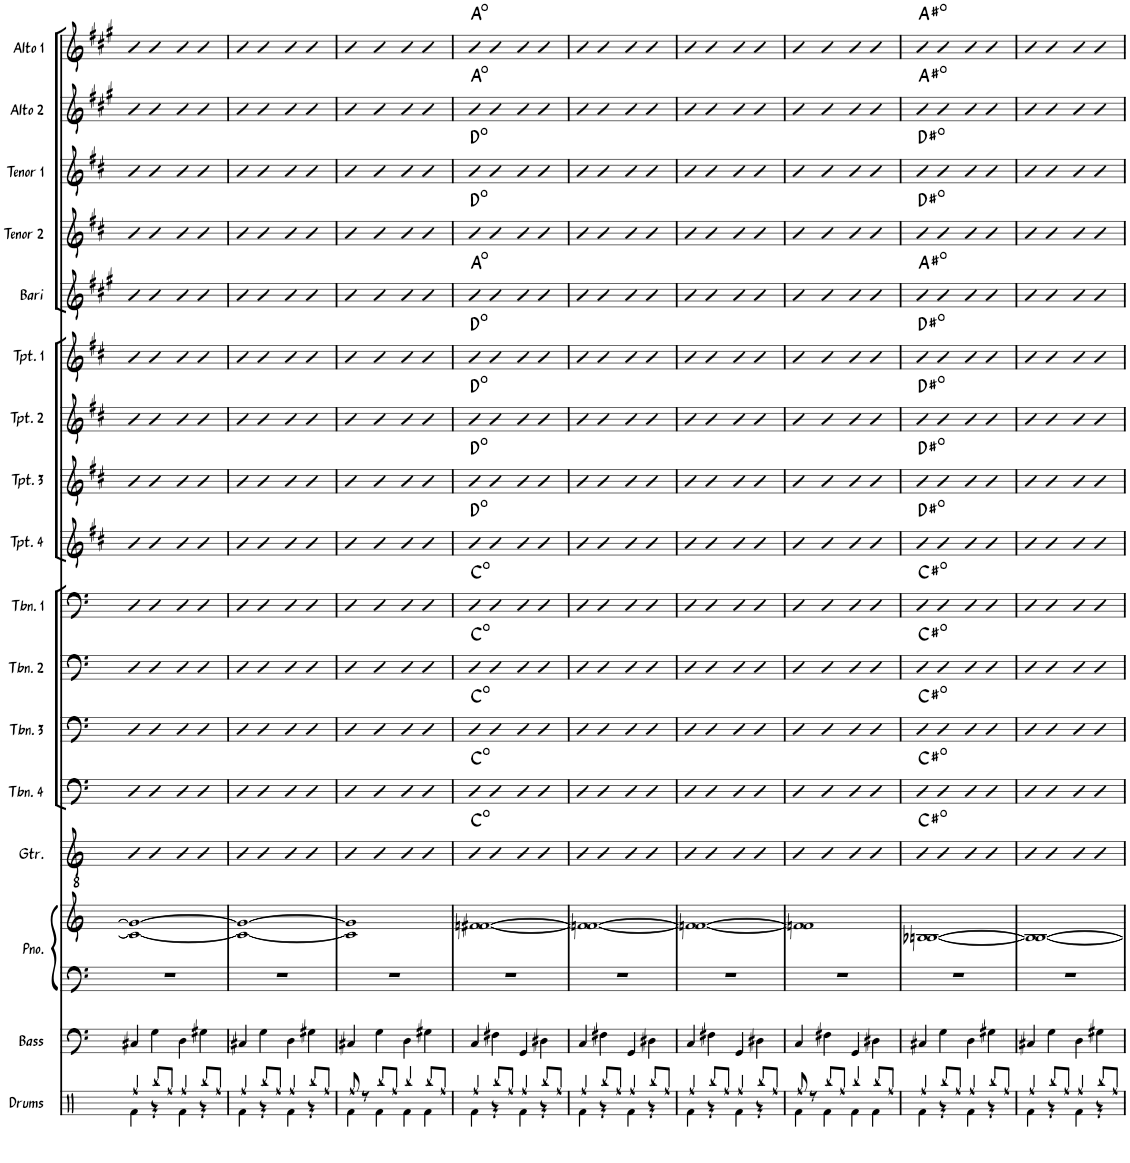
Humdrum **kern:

**kern	**kern	**kern	**kern	**kern	**harte	**kern	**harte	**kern	**harte	**kern	**harte	**kern	**harte	**kern	**harte	**kern	**harte	**kern	**harte	**kern	**harte	**kern	**harte	**kern	**harte	**kern	**harte	**kern	**harte	**kern	**harte
*part17	*part16	*part15	*part15	*part14	*part14	*part13	*part13	*part12	*part12	*part11	*part11	*part10	*part10	*part9	*part9	*part8	*part8	*part7	*part7	*part6	*part6	*part5	*part5	*part4	*part4	*part3	*part3	*part2	*part2	*part1	*part1
*staff18	*staff17	*staff16	*staff15	*staff14	*	*staff13	*	*staff12	*	*staff11	*	*staff10	*	*staff9	*	*staff8	*	*staff7	*	*staff6	*	*staff5	*	*staff4	*	*staff3	*	*staff2	*	*staff1	*
*I"Drums	*I"Bass	*I"Piano	*	*I"Guitar	*	*I"Trombone 4	*	*I"Trombone 3	*	*I"Trombone 2	*	*I"Trombone 1	*	*I"Trumpet 4	*	*I"Trumpet 3	*	*I"Trumpet 2	*	*I"Trumpet 1	*	*I"Bari Sax	*	*I"Tenor Sax 2	*	*I"Tenor Sax 1	*	*I"Alto Sax 2	*	*I"Alto Sax 1	*
*I'Drums	*I'Bass	*I'Pno.	*	*I'Gtr.	*	*I'Tbn. 4	*	*I'Tbn. 3	*	*I'Tbn. 2	*	*I'Tbn. 1	*	*I'Tpt. 4	*	*I'Tpt. 3	*	*I'Tpt. 2	*	*I'Tpt. 1	*	*I'Bari	*	*I'Tenor 2	*	*I'Tenor 1	*	*I'Alto 2	*	*I'Alto 1	*
!!LO:PB:g=z
*clefX	*clefF4	*clefF4	*clefG2	*clefGv2	*	*clefF4	*	*clefF4	*	*clefF4	*	*clefF4	*	*clefG2	*	*clefG2	*	*clefG2	*	*clefG2	*	*clefG2	*	*clefG2	*	*clefG2	*	*clefG2	*	*clefG2	*
*	*Trd7c12	*	*	*	*	*	*	*	*	*	*	*	*	*Trd1c2	*	*Trd1c2	*	*Trd1c2	*	*Trd1c2	*	*Trd12c21	*	*Trd8c14	*	*Trd8c14	*	*Trd5c9	*	*Trd5c9	*
*k[]	*k[]	*k[]	*k[]	*k[]	*	*k[]	*	*k[]	*	*k[]	*	*k[]	*	*k[f#c#]	*	*k[f#c#]	*	*k[f#c#]	*	*k[f#c#]	*	*k[f#c#g#]	*	*k[f#c#]	*	*k[f#c#]	*	*k[f#c#g#]	*	*k[f#c#g#]	*
*M4/4	*M4/4	*M4/4	*M4/4	*M4/4	*	*M4/4	*	*M4/4	*	*M4/4	*	*M4/4	*	*M4/4	*	*M4/4	*	*M4/4	*	*M4/4	*	*M4/4	*	*M4/4	*	*M4/4	*	*M4/4	*	*M4/4	*
=163	=163	=163	=163	=163	=163	=163	=163	=163	=163	=163	=163	=163	=163	=163	=163	=163	=163	=163	=163	=163	=163	=163	=163	=163	=163	=163	=163	=163	=163	=163	=163
*^	*	*	*	*	*	*	*	*	*	*	*	*	*	*	*	*	*	*	*	*	*	*	*	*	*	*	*	*	*	*	*
4Rff/	4Rf\	4C#X/	1r	1c#_ 1g_	4a	.	4a	.	4a	.	4a	.	4a	.	4b	.	4b	.	4b	.	4b	.	4fff#	.	4bb	.	4bb	.	4ff#	.	4ff#	.
8Rbb/L	4r	4G\	.	.	4a	.	4a	.	4a	.	4a	.	4a	.	4b	.	4b	.	4b	.	4b	.	4fff#	.	4bb	.	4bb	.	4ff#	.	4ff#	.
8Rff/J	.	.	.	.	.	.	.	.	.	.	.	.	.	.	.	.	.	.	.	.	.	.	.	.	.	.	.	.	.	.	.	.
4Rff/	4Rf\	4D\	.	.	4a	.	4a	.	4a	.	4a	.	4a	.	4b	.	4b	.	4b	.	4b	.	4fff#	.	4bb	.	4bb	.	4ff#	.	4ff#	.
8Rbb/L	4r	4G#X\	.	.	4a	.	4a	.	4a	.	4a	.	4a	.	4b	.	4b	.	4b	.	4b	.	4fff#	.	4bb	.	4bb	.	4ff#	.	4ff#	.
8Rff/J	.	.	.	.	.	.	.	.	.	.	.	.	.	.	.	.	.	.	.	.	.	.	.	.	.	.	.	.	.	.	.	.
=164	=164	=164	=164	=164	=164	=164	=164	=164	=164	=164	=164	=164	=164	=164	=164	=164	=164	=164	=164	=164	=164	=164	=164	=164	=164	=164	=164	=164	=164	=164	=164	=164
4Rff/	4Rf\	4C#X/	1r	1c#_ 1g_	4a	.	4a	.	4a	.	4a	.	4a	.	4b	.	4b	.	4b	.	4b	.	4fff#	.	4bb	.	4bb	.	4ff#	.	4ff#	.
8Rbb/L	4r	4G\	.	.	4a	.	4a	.	4a	.	4a	.	4a	.	4b	.	4b	.	4b	.	4b	.	4fff#	.	4bb	.	4bb	.	4ff#	.	4ff#	.
8Rff/J	.	.	.	.	.	.	.	.	.	.	.	.	.	.	.	.	.	.	.	.	.	.	.	.	.	.	.	.	.	.	.	.
4Rff/	4Rf\	4D\	.	.	4a	.	4a	.	4a	.	4a	.	4a	.	4b	.	4b	.	4b	.	4b	.	4fff#	.	4bb	.	4bb	.	4ff#	.	4ff#	.
8Rbb/L	4r	4G#X\	.	.	4a	.	4a	.	4a	.	4a	.	4a	.	4b	.	4b	.	4b	.	4b	.	4fff#	.	4bb	.	4bb	.	4ff#	.	4ff#	.
8Rff/J	.	.	.	.	.	.	.	.	.	.	.	.	.	.	.	.	.	.	.	.	.	.	.	.	.	.	.	.	.	.	.	.
=165	=165	=165	=165	=165	=165	=165	=165	=165	=165	=165	=165	=165	=165	=165	=165	=165	=165	=165	=165	=165	=165	=165	=165	=165	=165	=165	=165	=165	=165	=165	=165	=165
8Rff/	4Rf\	4C#X/	1r	1c#] 1g]	4a	.	4a	.	4a	.	4a	.	4a	.	4b	.	4b	.	4b	.	4b	.	4fff#	.	4bb	.	4bb	.	4ff#	.	4ff#	.
8r	.	.	.	.	.	.	.	.	.	.	.	.	.	.	.	.	.	.	.	.	.	.	.	.	.	.	.	.	.	.	.	.
8Rbb/L	4Rf\	4G\	.	.	4a	.	4a	.	4a	.	4a	.	4a	.	4b	.	4b	.	4b	.	4b	.	4fff#	.	4bb	.	4bb	.	4ff#	.	4ff#	.
8Rff/J	.	.	.	.	.	.	.	.	.	.	.	.	.	.	.	.	.	.	.	.	.	.	.	.	.	.	.	.	.	.	.	.
4Rbb/	4Rf\	4D\	.	.	4a	.	4a	.	4a	.	4a	.	4a	.	4b	.	4b	.	4b	.	4b	.	4fff#	.	4bb	.	4bb	.	4ff#	.	4ff#	.
8Rbb/L	4Rf\	4G#X\	.	.	4a	.	4a	.	4a	.	4a	.	4a	.	4b	.	4b	.	4b	.	4b	.	4fff#	.	4bb	.	4bb	.	4ff#	.	4ff#	.
8Rff/J	.	.	.	.	.	.	.	.	.	.	.	.	.	.	.	.	.	.	.	.	.	.	.	.	.	.	.	.	.	.	.	.
=166	=166	=166	=166	=166	=166	=166	=166	=166	=166	=166	=166	=166	=166	=166	=166	=166	=166	=166	=166	=166	=166	=166	=166	=166	=166	=166	=166	=166	=166	=166	=166	=166
4Rff/	4Rf\	4C/	1r	[1fn [1f#X	4a	C:dim	4a	C:dim	4a	C:dim	4a	C:dim	4a	C:dim	4b	D:dim	4b	D:dim	4b	D:dim	4b	D:dim	4fff#	A:dim	4bb	D:dim	4bb	D:dim	4ff#	A:dim	4ff#	A:dim
8Rbb/L	4r	4F#X\	.	.	4a	.	4a	.	4a	.	4a	.	4a	.	4b	.	4b	.	4b	.	4b	.	4fff#	.	4bb	.	4bb	.	4ff#	.	4ff#	.
8Rff/J	.	.	.	.	.	.	.	.	.	.	.	.	.	.	.	.	.	.	.	.	.	.	.	.	.	.	.	.	.	.	.	.
4Rff/	4Rf\	4GG/	.	.	4a	.	4a	.	4a	.	4a	.	4a	.	4b	.	4b	.	4b	.	4b	.	4fff#	.	4bb	.	4bb	.	4ff#	.	4ff#	.
8Rbb/L	4r	4D#X\	.	.	4a	.	4a	.	4a	.	4a	.	4a	.	4b	.	4b	.	4b	.	4b	.	4fff#	.	4bb	.	4bb	.	4ff#	.	4ff#	.
8Rff/J	.	.	.	.	.	.	.	.	.	.	.	.	.	.	.	.	.	.	.	.	.	.	.	.	.	.	.	.	.	.	.	.
=167	=167	=167	=167	=167	=167	=167	=167	=167	=167	=167	=167	=167	=167	=167	=167	=167	=167	=167	=167	=167	=167	=167	=167	=167	=167	=167	=167	=167	=167	=167	=167	=167
4Rff/	4Rf\	4C/	1r	1fn_ 1f#_	4a	.	4a	.	4a	.	4a	.	4a	.	4b	.	4b	.	4b	.	4b	.	4fff#	.	4bb	.	4bb	.	4ff#	.	4ff#	.
8Rbb/L	4r	4F#X\	.	.	4a	.	4a	.	4a	.	4a	.	4a	.	4b	.	4b	.	4b	.	4b	.	4fff#	.	4bb	.	4bb	.	4ff#	.	4ff#	.
8Rff/J	.	.	.	.	.	.	.	.	.	.	.	.	.	.	.	.	.	.	.	.	.	.	.	.	.	.	.	.	.	.	.	.
4Rff/	4Rf\	4GG/	.	.	4a	.	4a	.	4a	.	4a	.	4a	.	4b	.	4b	.	4b	.	4b	.	4fff#	.	4bb	.	4bb	.	4ff#	.	4ff#	.
8Rbb/L	4r	4D#X\	.	.	4a	.	4a	.	4a	.	4a	.	4a	.	4b	.	4b	.	4b	.	4b	.	4fff#	.	4bb	.	4bb	.	4ff#	.	4ff#	.
8Rff/J	.	.	.	.	.	.	.	.	.	.	.	.	.	.	.	.	.	.	.	.	.	.	.	.	.	.	.	.	.	.	.	.
=168	=168	=168	=168	=168	=168	=168	=168	=168	=168	=168	=168	=168	=168	=168	=168	=168	=168	=168	=168	=168	=168	=168	=168	=168	=168	=168	=168	=168	=168	=168	=168	=168
4Rff/	4Rf\	4C/	1r	1fn_ 1f#_	4a	.	4a	.	4a	.	4a	.	4a	.	4b	.	4b	.	4b	.	4b	.	4fff#	.	4bb	.	4bb	.	4ff#	.	4ff#	.
8Rbb/L	4r	4F#X\	.	.	4a	.	4a	.	4a	.	4a	.	4a	.	4b	.	4b	.	4b	.	4b	.	4fff#	.	4bb	.	4bb	.	4ff#	.	4ff#	.
8Rff/J	.	.	.	.	.	.	.	.	.	.	.	.	.	.	.	.	.	.	.	.	.	.	.	.	.	.	.	.	.	.	.	.
4Rff/	4Rf\	4GG/	.	.	4a	.	4a	.	4a	.	4a	.	4a	.	4b	.	4b	.	4b	.	4b	.	4fff#	.	4bb	.	4bb	.	4ff#	.	4ff#	.
8Rbb/L	4r	4D#X\	.	.	4a	.	4a	.	4a	.	4a	.	4a	.	4b	.	4b	.	4b	.	4b	.	4fff#	.	4bb	.	4bb	.	4ff#	.	4ff#	.
8Rff/J	.	.	.	.	.	.	.	.	.	.	.	.	.	.	.	.	.	.	.	.	.	.	.	.	.	.	.	.	.	.	.	.
=169	=169	=169	=169	=169	=169	=169	=169	=169	=169	=169	=169	=169	=169	=169	=169	=169	=169	=169	=169	=169	=169	=169	=169	=169	=169	=169	=169	=169	=169	=169	=169	=169
8Rff/	4Rf\	4C/	1r	1fn] 1f#]	4a	.	4a	.	4a	.	4a	.	4a	.	4b	.	4b	.	4b	.	4b	.	4fff#	.	4bb	.	4bb	.	4ff#	.	4ff#	.
8r	.	.	.	.	.	.	.	.	.	.	.	.	.	.	.	.	.	.	.	.	.	.	.	.	.	.	.	.	.	.	.	.
8Rbb/L	4Rf\	4F#X\	.	.	4a	.	4a	.	4a	.	4a	.	4a	.	4b	.	4b	.	4b	.	4b	.	4fff#	.	4bb	.	4bb	.	4ff#	.	4ff#	.
8Rff/J	.	.	.	.	.	.	.	.	.	.	.	.	.	.	.	.	.	.	.	.	.	.	.	.	.	.	.	.	.	.	.	.
4Rbb/	4Rf\	4GG/	.	.	4a	.	4a	.	4a	.	4a	.	4a	.	4b	.	4b	.	4b	.	4b	.	4fff#	.	4bb	.	4bb	.	4ff#	.	4ff#	.
8Rbb/L	4Rf\	4D#X\	.	.	4a	.	4a	.	4a	.	4a	.	4a	.	4b	.	4b	.	4b	.	4b	.	4fff#	.	4bb	.	4bb	.	4ff#	.	4ff#	.
8Rff/J	.	.	.	.	.	.	.	.	.	.	.	.	.	.	.	.	.	.	.	.	.	.	.	.	.	.	.	.	.	.	.	.
=170	=170	=170	=170	=170	=170	=170	=170	=170	=170	=170	=170	=170	=170	=170	=170	=170	=170	=170	=170	=170	=170	=170	=170	=170	=170	=170	=170	=170	=170	=170	=170	=170
4Rff/	4Rf\	4C#X/	1r	[1B-X [1Bn	4a	C#:dim	4a	C#:dim	4a	C#:dim	4a	C#:dim	4a	C#:dim	4b	D#:dim	4b	D#:dim	4b	D#:dim	4b	D#:dim	4fff#	A#:dim	4bb	D#:dim	4bb	D#:dim	4ff#	A#:dim	4ff#	A#:dim
8Rbb/L	4r	4G\	.	.	4a	.	4a	.	4a	.	4a	.	4a	.	4b	.	4b	.	4b	.	4b	.	4fff#	.	4bb	.	4bb	.	4ff#	.	4ff#	.
8Rff/J	.	.	.	.	.	.	.	.	.	.	.	.	.	.	.	.	.	.	.	.	.	.	.	.	.	.	.	.	.	.	.	.
4Rff/	4Rf\	4D\	.	.	4a	.	4a	.	4a	.	4a	.	4a	.	4b	.	4b	.	4b	.	4b	.	4fff#	.	4bb	.	4bb	.	4ff#	.	4ff#	.
8Rbb/L	4r	4G#X\	.	.	4a	.	4a	.	4a	.	4a	.	4a	.	4b	.	4b	.	4b	.	4b	.	4fff#	.	4bb	.	4bb	.	4ff#	.	4ff#	.
8Rff/J	.	.	.	.	.	.	.	.	.	.	.	.	.	.	.	.	.	.	.	.	.	.	.	.	.	.	.	.	.	.	.	.
=171	=171	=171	=171	=171	=171	=171	=171	=171	=171	=171	=171	=171	=171	=171	=171	=171	=171	=171	=171	=171	=171	=171	=171	=171	=171	=171	=171	=171	=171	=171	=171	=171
4Rff/	4Rf\	4C#X/	1r	1B-_ 1B_	4a	.	4a	.	4a	.	4a	.	4a	.	4b	.	4b	.	4b	.	4b	.	4fff#	.	4bb	.	4bb	.	4ff#	.	4ff#	.
8Rbb/L	4r	4G\	.	.	4a	.	4a	.	4a	.	4a	.	4a	.	4b	.	4b	.	4b	.	4b	.	4fff#	.	4bb	.	4bb	.	4ff#	.	4ff#	.
8Rff/J	.	.	.	.	.	.	.	.	.	.	.	.	.	.	.	.	.	.	.	.	.	.	.	.	.	.	.	.	.	.	.	.
4Rff/	4Rf\	4D\	.	.	4a	.	4a	.	4a	.	4a	.	4a	.	4b	.	4b	.	4b	.	4b	.	4fff#	.	4bb	.	4bb	.	4ff#	.	4ff#	.
8Rbb/L	4r	4G#X\	.	.	4a	.	4a	.	4a	.	4a	.	4a	.	4b	.	4b	.	4b	.	4b	.	4fff#	.	4bb	.	4bb	.	4ff#	.	4ff#	.
8Rff/J	.	.	.	.	.	.	.	.	.	.	.	.	.	.	.	.	.	.	.	.	.	.	.	.	.	.	.	.	.	.	.	.
*v	*v	*	*	*	*	*	*	*	*	*	*	*	*	*	*	*	*	*	*	*	*	*	*	*	*	*	*	*	*	*	*	*
=	=	=	=	=	=	=	=	=	=	=	=	=	=	=	=	=	=	=	=	=	=	=	=	=	=	=	=	=	=	=	=
*-	*-	*-	*-	*-	*-	*-	*-	*-	*-	*-	*-	*-	*-	*-	*-	*-	*-	*-	*-	*-	*-	*-	*-	*-	*-	*-	*-	*-	*-	*-	*-
